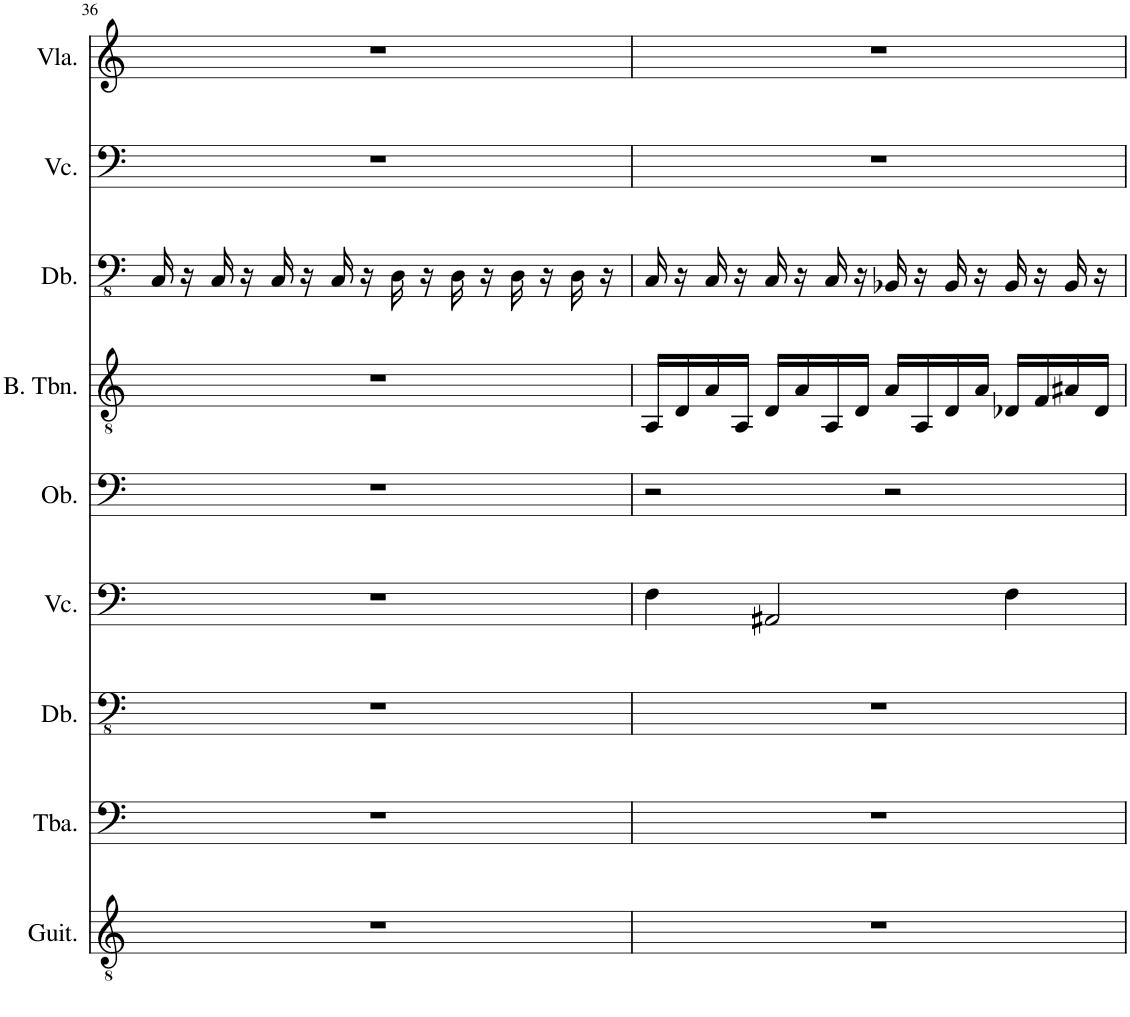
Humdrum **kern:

**kern	**kern	**kern	**kern	**kern	**kern	**kern	**kern	**kern
*part9	*part8	*part7	*part6	*part5	*part4	*part3	*part2	*part1
*staff9	*staff8	*staff7	*staff6	*staff5	*staff4	*staff3	*staff2	*staff1
*I"Classical Guitar	*I"Tuba	*I"Double Bass	*I"Violoncello	*I"Oboe	*I"Bass Trombone	*I"Double Bass	*I"Violoncello	*I"Viola
*I'Guit.	*I'Tba.	*I'Db.	*I'Vc.	*I'Ob.	*I'B. Tbn.	*I'Db.	*I'Vc.	*I'Vla.
!!LO:PB:g=z
*clefGv2	*clefF4	*clefFv4	*clefF4	*clefF4	*clefGv2	*clefFv4	*clefF4	*clefG2
*	*	*Trd7c12	*	*	*	*Trd7c12	*	*
*k[]	*k[]	*k[]	*k[]	*k[]	*k[]	*k[]	*k[]	*k[]
*M4/4	*M4/4	*M4/4	*M4/4	*M4/4	*M4/4	*M4/4	*M4/4	*M4/4
=36	=36	=36	=36	=36	=36	=36	=36	=36
1r	1r	1r	1r	1r	1r	16CC/	1r	1r
.	.	.	.	.	.	16r	.	.
.	.	.	.	.	.	16CC/	.	.
.	.	.	.	.	.	16r	.	.
.	.	.	.	.	.	16CC/	.	.
.	.	.	.	.	.	16r	.	.
.	.	.	.	.	.	16CC/	.	.
.	.	.	.	.	.	16r	.	.
.	.	.	.	.	.	16DD\	.	.
.	.	.	.	.	.	16r	.	.
.	.	.	.	.	.	16DD\	.	.
.	.	.	.	.	.	16r	.	.
.	.	.	.	.	.	16DD\	.	.
.	.	.	.	.	.	16r	.	.
.	.	.	.	.	.	16DD\	.	.
.	.	.	.	.	.	16r	.	.
=37	=37	=37	=37	=37	=37	=37	=37	=37
1r	1r	1r	4F\	2r	16AA/LL	16CC/	1r	1r
.	.	.	.	.	16D/	16r	.	.
.	.	.	.	.	16A/	16CC/	.	.
.	.	.	.	.	16AA/JJ	16r	.	.
.	.	.	2AA#X/	.	16D/LL	16CC/	.	.
.	.	.	.	.	16A/	16r	.	.
.	.	.	.	.	16AA/	16CC/	.	.
.	.	.	.	.	16D/JJ	16r	.	.
.	.	.	.	2r	16A/LL	16BBB-X/	.	.
.	.	.	.	.	16AA/	16r	.	.
.	.	.	.	.	16D/	16BBB-/	.	.
.	.	.	.	.	16A/JJ	16r	.	.
.	.	.	4F\	.	16D-X/LL	16BBB-/	.	.
.	.	.	.	.	16F/	16r	.	.
.	.	.	.	.	16A#X/	16BBB-/	.	.
.	.	.	.	.	16D-/JJ	16r	.	.
=	=	=	=	=	=	=	=	=
*-	*-	*-	*-	*-	*-	*-	*-	*-
